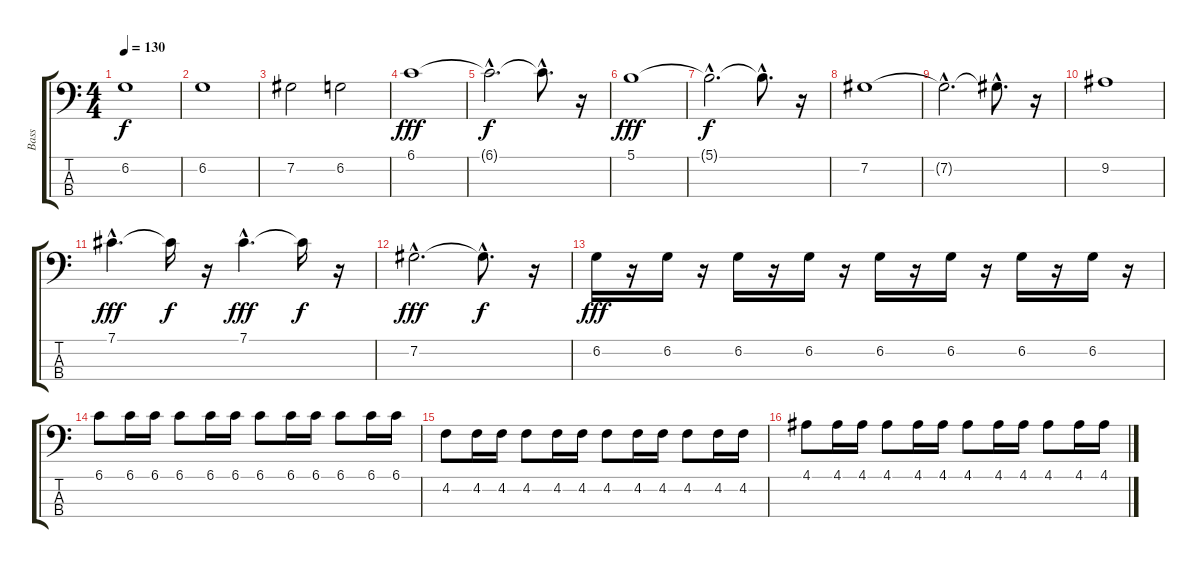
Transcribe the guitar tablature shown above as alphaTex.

\track ("Bass            " "Bass      ") {instrument synthbass1}
\staff {score tabs}
\tuning (Gb2 Db2 Ab1 Eb1) {hide}
\ts (4 4)
\tempo 130
\clef f4
\ks c
6.2{t}.1{dy f} |
6.2.1 |
7.2.2 6.2.2 |
6.1.1{dy fff} |
6.1{hac t}.2{d dy f} 6.1{hac t}.8{d} r.16 |
5.1.1{dy fff} |
5.1{hac t}.2{d dy f} 5.1{hac t}.8{d} r.16 |
7.2.1 |
7.2{hac t}.2{d} 7.2{hac t}.8{d} r.16 |
9.2.1 |
7.1{hac}.4{d dy fff} 7.1{t}.16{dy f} r.16 7.1{hac}.4{d dy fff} 7.1{t}.16{dy f} r.16 |
7.2{hac}.2{d dy fff} 7.2{hac t}.8{d dy f} r.16 |
6.2.16{dy fff} r.16 6.2.16 r.16 6.2.16 r.16 6.2.16 r.16 6.2.16 r.16 6.2.16 r.16 6.2.16 r.16 6.2.16 r.16 |
6.1.8 6.1.16{instrument synthbass1} 6.1.16 6.1.8 6.1.16 6.1.16 6.1.8 6.1.16 6.1.16 6.1.8 6.1.16 6.1.16 |
4.2.8 4.2.16 4.2.16 4.2.8 4.2.16 4.2.16 4.2.8 4.2.16 4.2.16 4.2.8 4.2.16 4.2.16 |
4.1.8 4.1.16 4.1.16 4.1.8 4.1.16 4.1.16 4.1.8 4.1.16 4.1.16 4.1.8 4.1.16 4.1.16
